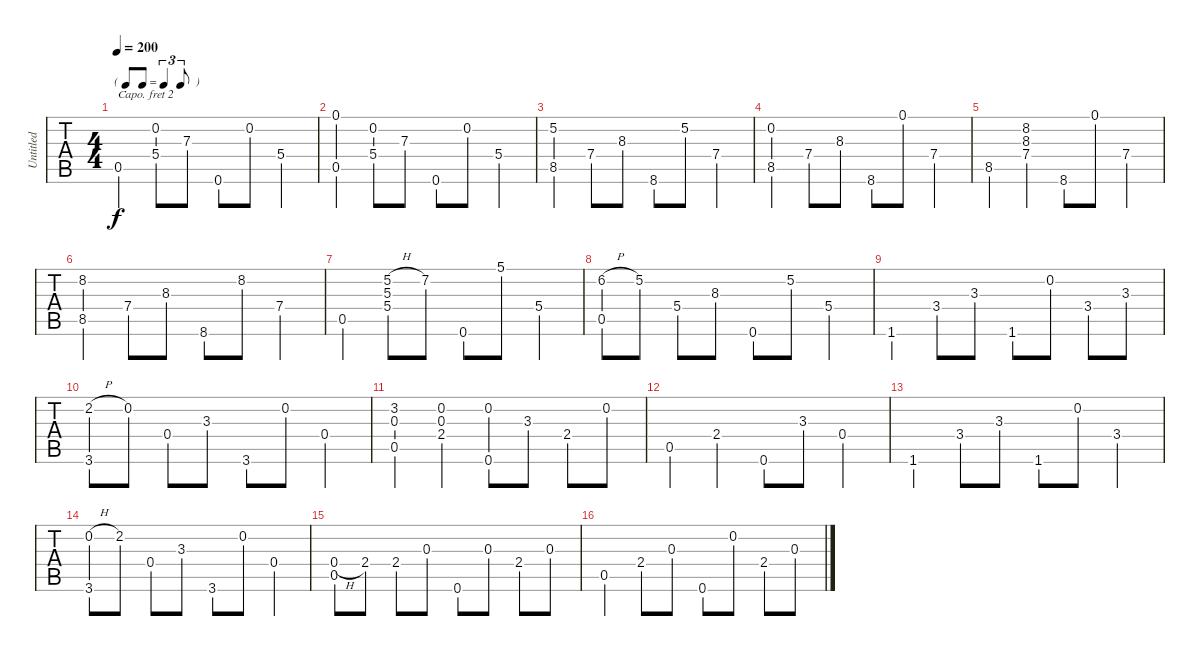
\track ("Untitled" "Untitled") {instrument acousticguitarsteel}
\staff {tabs}
\capo 2
\tuning (E4 A3 E3 D3 A2 E2) {hide}
\ts (4 4)
\tf triplet8th
\tempo 200
\clef g2
\ks c
0.5.4{dy f} (0.2 5.4).8 7.3.8 0.6.8 0.2.8 5.4.4 |
(0.1 0.5).4 (0.2 5.4).8 7.3.8 0.6.8 0.2.8 5.4.4 |
(5.2 8.5).4 7.4.8 8.3.8 8.6.8 5.2.8 7.4.4 |
(0.2 8.5).4 7.4.8 8.3.8 8.6.8 0.1.8 7.4.4 |
8.5.4 (8.2 8.3 7.4).4 8.6.8 0.1.8 7.4.4 |
(8.2 8.5).4 7.4.8 8.3.8 8.6.8 8.2.8 7.4.4 |
0.5.4 (5.2{h} 5.3 5.4).8 7.2.8 0.6.8 5.1.8 5.4.4 |
(6.2{h} 0.5).8 5.2.8 5.4.8 8.3.8 0.6.8 5.2.8 5.4.4 |
1.6.4 3.4.8 3.3.8 1.6.8 0.2.8 3.4.8 3.3.8 |
(2.2{h} 3.6).8 0.2.8 0.4.8 3.3.8 3.6.8 0.2.8 0.4.4 |
(3.2 0.3 0.5).4 (0.2 0.3 2.4).4 (0.2 0.6).8 3.3.8 2.4.8 0.2.8 |
0.5.4 2.4.4 0.6.8 3.3.8 0.4.4 |
1.6.4 3.4.8 3.3.8 1.6.8 0.2.8 3.4.4 |
(0.2{h} 3.6).8 2.2.8 0.4.8 3.3.8 3.6.8 0.2.8 0.4.4 |
(0.4{h} 0.5).8 2.4.8 2.4.8 0.3.8 0.6.8 0.3.8 2.4.8 0.3.8 |
0.5.4 2.4.8 0.3.8 0.6.8 0.2.8 2.4.8 0.3.8
